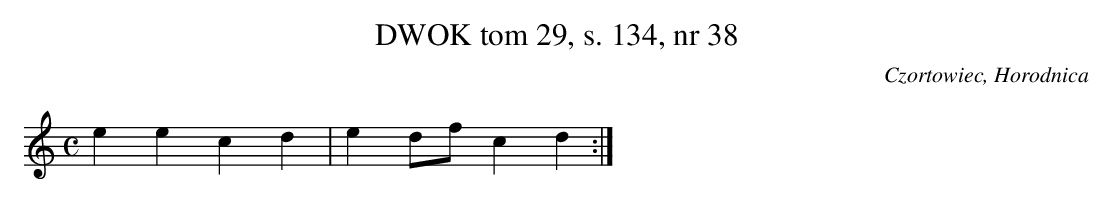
X:1
T: DWOK tom 29, s. 134, nr 38
O:Czortowiec, Horodnica
L:1/8
M:C
K:C
e2e2c2d2|e2dfc2d2:|
